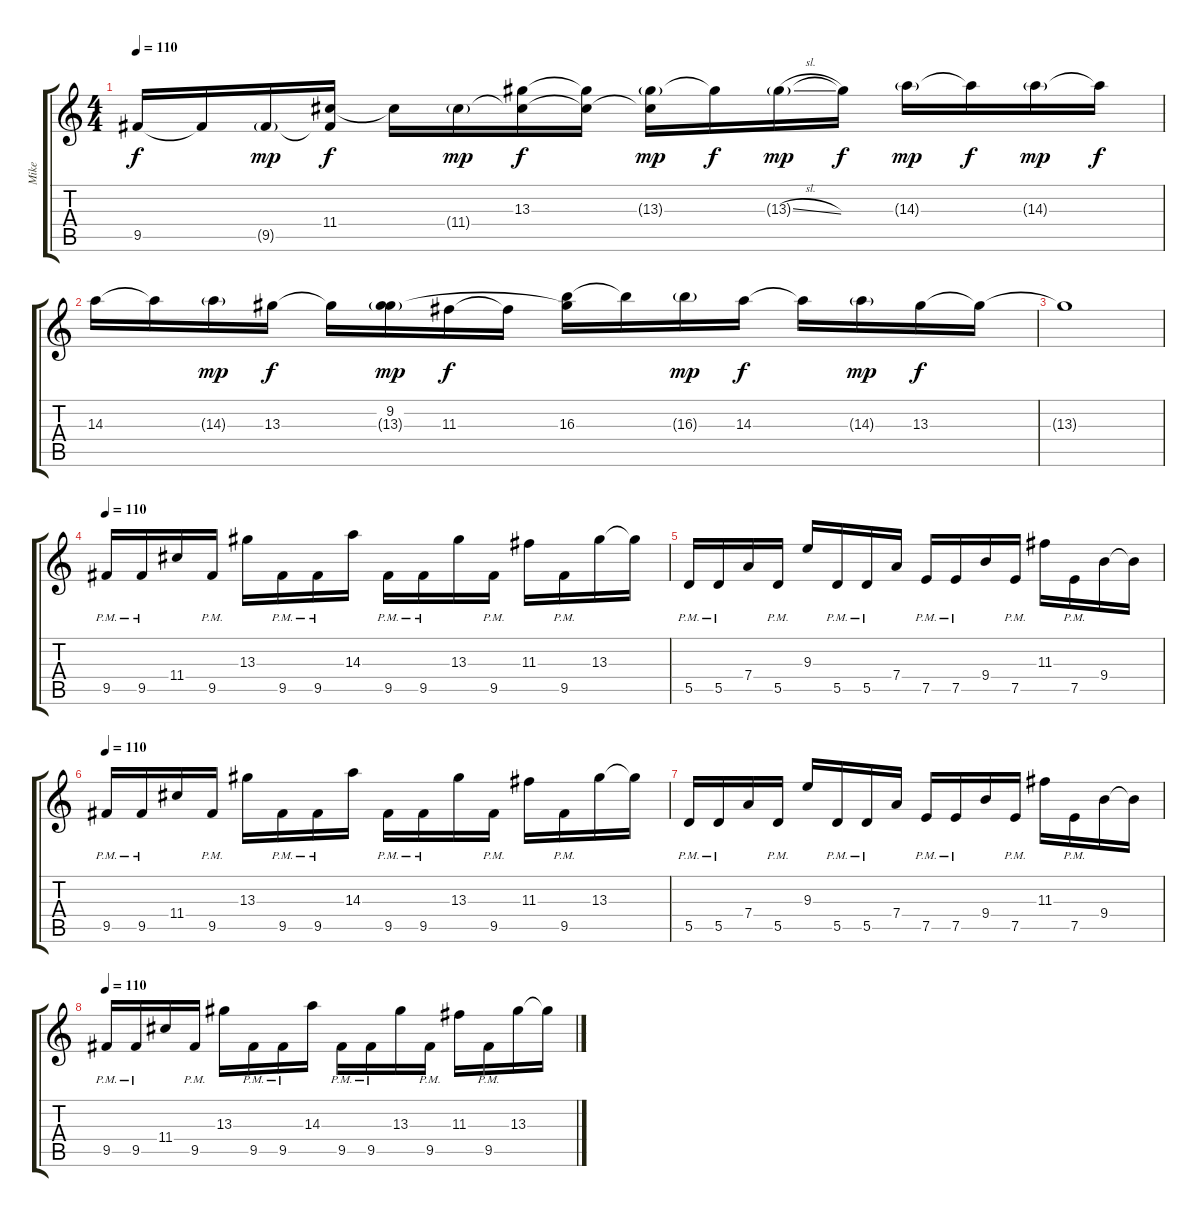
\track ("Mike" "Mike") {instrument distortionguitar}
\staff {score tabs}
\tuning (E4 B3 G3 D3 A2 D2) {hide}
\ts (4 4)
\tempo 110
\clef g2
\ks c
9.5.16{dy f} 9.5{t}.16 9.5{g}.16{dy mp} (11.4 9.5{t}).16{dy f} 11.4{t}.16 11.4{g}.16{dy mp} (13.3 11.4{t}).16{dy f} (13.3{t} 11.4{t}).16 (13.3{g} 11.4{t}).16{dy mp} 13.3{t}.16{dy f} 13.3{sl g}.16{dy mp} 13.3{t}.16{dy f} 14.3{g}.16{dy mp} 14.3{t}.16{dy f} 14.3{g}.16{dy mp} 14.3{t}.16{dy f} |
14.3.16 14.3{t}.16 14.3{g}.16{dy mp} 13.3.16{dy f} 13.3{t}.16 (9.2 13.3{g}).16{dy mp} 11.3.16{dy f} 11.3{t}.16 (9.2{t} 16.3).16 16.3{t}.16 16.3{g}.16{dy mp} 14.3.16{dy f} 14.3{t}.16 14.3{g}.16{dy mp} 13.3.16{dy f} 13.3{t}.16 |
13.3{t}.1 |
\tempo 110
9.5{pm}.16 9.5{pm}.16 11.4.16 9.5{pm}.16 13.3.16 9.5{pm}.16 9.5{pm}.16 14.3.16 9.5{pm}.16 9.5{pm}.16 13.3.16 9.5{pm}.16 11.3.16 9.5{pm}.16 13.3.16 13.3{t}.16 |
5.5{pm}.16 5.5{pm}.16 7.4.16 5.5{pm}.16 9.3.16 5.5{pm}.16 5.5{pm}.16 7.4.16 7.5{pm}.16 7.5{pm}.16 9.4.16 7.5{pm}.16 11.3.16 7.5{pm}.16 9.4.16 9.4{t}.16 |
\tempo 110
9.5{pm}.16 9.5{pm}.16 11.4.16 9.5{pm}.16 13.3.16 9.5{pm}.16 9.5{pm}.16 14.3.16 9.5{pm}.16 9.5{pm}.16 13.3.16 9.5{pm}.16 11.3.16 9.5{pm}.16 13.3.16 13.3{t}.16 |
5.5{pm}.16 5.5{pm}.16 7.4.16 5.5{pm}.16 9.3.16 5.5{pm}.16 5.5{pm}.16 7.4.16 7.5{pm}.16 7.5{pm}.16 9.4.16 7.5{pm}.16 11.3.16 7.5{pm}.16 9.4.16 9.4{t}.16 |
\tempo 110
9.5{pm}.16 9.5{pm}.16 11.4.16 9.5{pm}.16 13.3.16 9.5{pm}.16 9.5{pm}.16 14.3.16 9.5{pm}.16 9.5{pm}.16 13.3.16 9.5{pm}.16 11.3.16 9.5{pm}.16 13.3.16 13.3{t}.16
